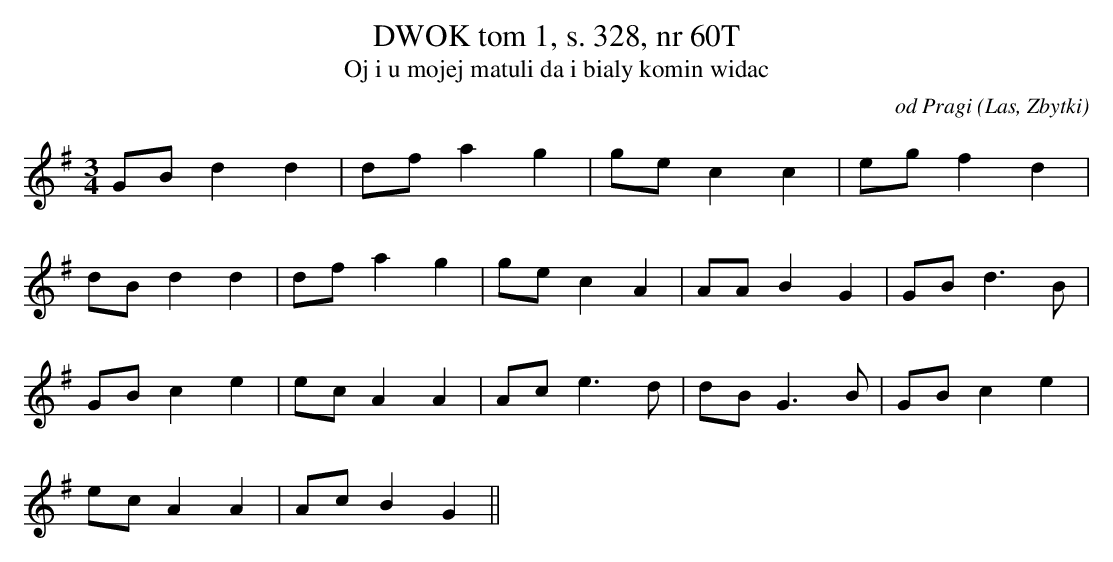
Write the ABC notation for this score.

X:1
T: DWOK tom 1, s. 328, nr 60T
T: Oj i u mojej matuli da i bialy komin widac
O: od Pragi (Las, Zbytki)
M: 3/4
L: 1/8
K: G
GBd2d2 | dfa2g2 | gec2c2 | egf2d2 |
dBd2d2 | dfa2g2 | gec2A2 | AAB2G2 | GBd3B |
GBc2e2 | ecA2A2 | Ace3d | dBG3B | GBc2e2 |
ecA2A2 | AcB2G2||
